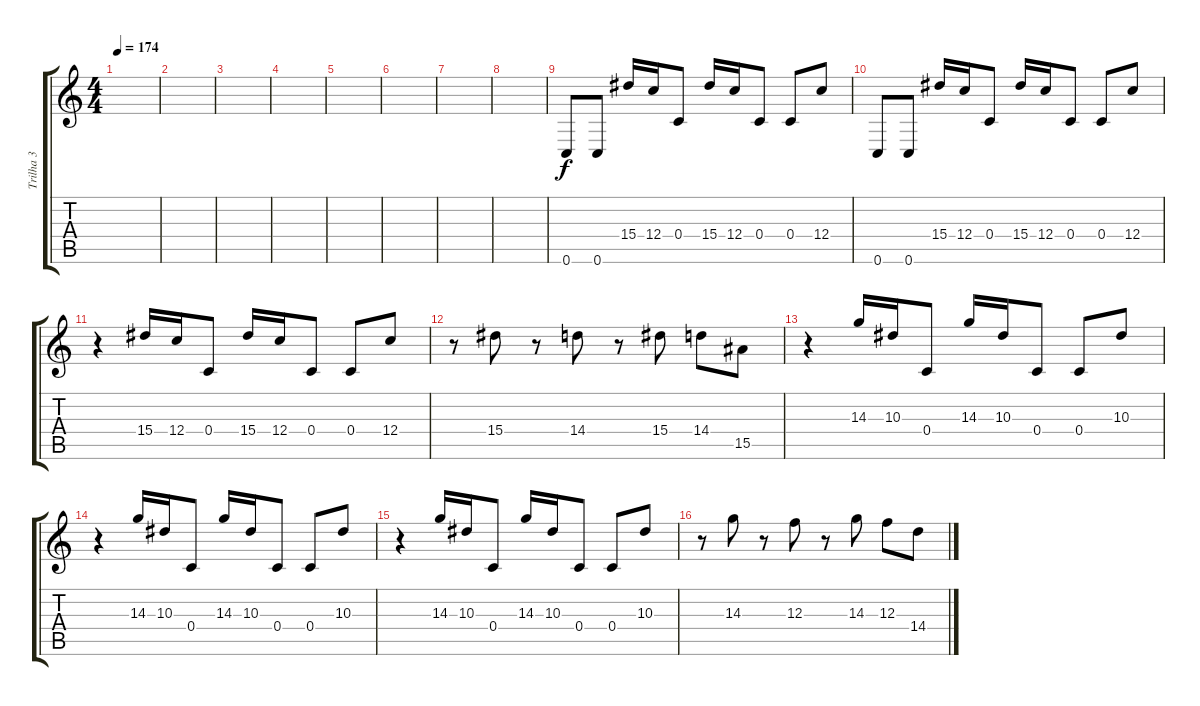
\track ("Trilha 3" "Trilha 3") {instrument distortionguitar}
\staff {score tabs}
\tuning (D4 A3 F3 C3 G2 C2) {hide}
\ts (4 4)
\tempo 174
\clef g2
\ks c
|
|
|
|
|
|
|
|
0.6.8 0.6.8 15.4.16 12.4.16 0.4.8 15.4.16 12.4.16 0.4.8 0.4.8 12.4.8 |
0.6.8 0.6.8 15.4.16 12.4.16 0.4.8 15.4.16 12.4.16 0.4.8 0.4.8 12.4.8 |
r.4 15.4.16 12.4.16 0.4.8 15.4.16 12.4.16 0.4.8 0.4.8 12.4.8 |
r.8 15.4.8 r.8 14.4.8 r.8 15.4.8 14.4.8 15.5.8 |
r.4 14.3.16 10.3.16 0.4.8 14.3.16 10.3.16 0.4.8 0.4.8 10.3.8 |
r.4 14.3.16 10.3.16 0.4.8 14.3.16 10.3.16 0.4.8 0.4.8 10.3.8 |
r.4 14.3.16 10.3.16 0.4.8 14.3.16 10.3.16 0.4.8 0.4.8 10.3.8 |
r.8 14.3.8 r.8 12.3.8 r.8 14.3.8 12.3.8 14.4.8
